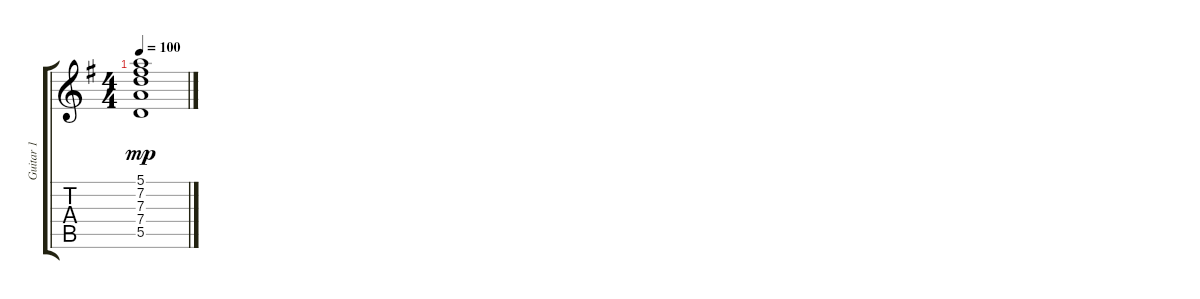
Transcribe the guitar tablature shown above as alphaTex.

\track ("Guitar 1" "Guitar 1") {instrument electricguitarclean}
\staff {score tabs}
\tuning (E4 B3 G3 D3 A2 E2) {hide}
\ts (4 4)
\tempo 100
\clef g2
\ks g
(5.1 7.2 7.3 7.4 5.5).1{dy mp}
